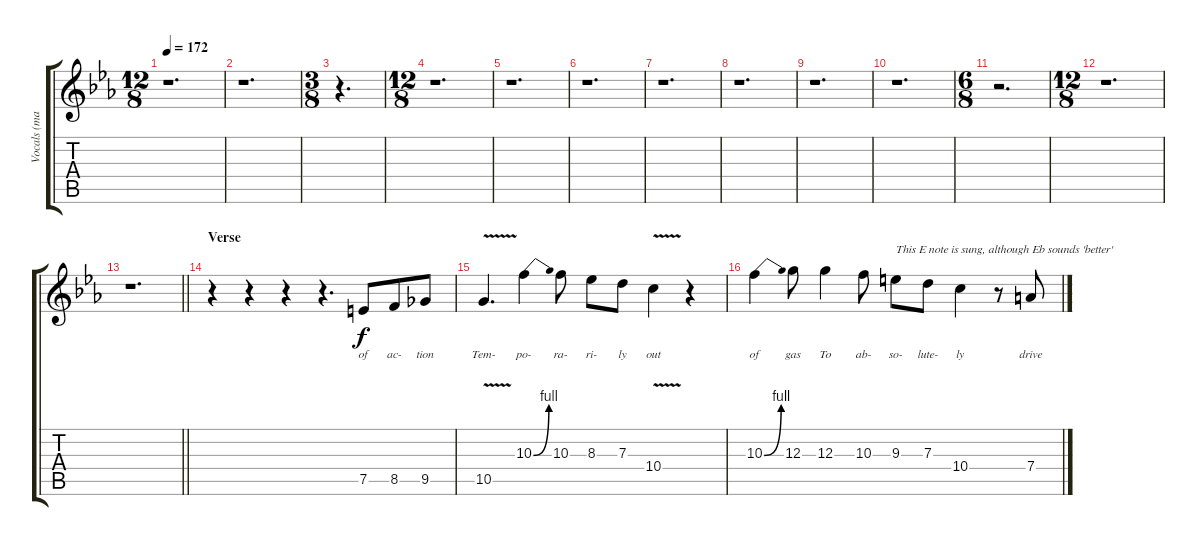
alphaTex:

\track ("Vocals (main)" "Vocals (ma") {instrument electricguitarjazz}
\staff {score tabs}
\tuning (E4 B3 G3 D3 A2 E2) {hide}
\ts (12 8)
\tempo 172
\clef g2
\ks cminor
r.1{d dy f} |
r.1{d} |
\ts (3 8)
r.4{d} |
\ts (12 8)
r.1{d} |
r.1{d} |
r.1{d} |
r.1{d} |
r.1{d} |
r.1{d} |
r.1{d} |
\ts (6 8)
r.2{d} |
\ts (12 8)
r.1{d} |
\barLineRight lightlight
r.1{d} |
\section ("" "Verse")
r.4 r.4 r.4 r.4{d} 7.5.8{lyrics (0 "of") lyrics (1 "") lyrics (2 "") lyrics (3 "") lyrics (4 "")} 8.5.8{lyrics (0 "ac-") lyrics (1 "") lyrics (2 "") lyrics (3 "") lyrics (4 "")} 9.5.8{lyrics (0 "tion") lyrics (1 "") lyrics (2 "") lyrics (3 "") lyrics (4 "")} |
10.5{v}.4{d lyrics (0 "Tem-") lyrics (1 "") lyrics (2 "") lyrics (3 "") lyrics (4 "")} 10.3{be (bend 0 0 60 4)}.4{lyrics (0 "po-") lyrics (1 "") lyrics (2 "") lyrics (3 "") lyrics (4 "")} 10.3.8{lyrics (0 "ra-") lyrics (1 "") lyrics (2 "") lyrics (3 "") lyrics (4 "")} 8.3.8{lyrics (0 "ri-") lyrics (1 "") lyrics (2 "") lyrics (3 "") lyrics (4 "")} 7.3.8{lyrics (0 "ly") lyrics (1 "") lyrics (2 "") lyrics (3 "") lyrics (4 "")} 10.4{v}.4{lyrics (0 "out") lyrics (1 "") lyrics (2 "") lyrics (3 "") lyrics (4 "")} r.4 |
10.3{be (bend 0 0 60 4)}.4{lyrics (0 "of") lyrics (1 "") lyrics (2 "") lyrics (3 "") lyrics (4 "")} 12.3.8{lyrics (0 "gas") lyrics (1 "") lyrics (2 "") lyrics (3 "") lyrics (4 "")} 12.3.4{lyrics (0 "To") lyrics (1 "") lyrics (2 "") lyrics (3 "") lyrics (4 "")} 10.3.8{lyrics (0 "ab-") lyrics (1 "") lyrics (2 "") lyrics (3 "") lyrics (4 "")} 9.3.8{txt "This E note is sung, although Eb sounds 'better'" lyrics (0 "so-") lyrics (1 "") lyrics (2 "") lyrics (3 "") lyrics (4 "")} 7.3.8{lyrics (0 "lute-") lyrics (1 "") lyrics (2 "") lyrics (3 "") lyrics (4 "")} 10.4.4{lyrics (0 "ly") lyrics (1 "") lyrics (2 "") lyrics (3 "") lyrics (4 "")} r.8 7.4.8{lyrics (0 "drive") lyrics (1 "") lyrics (2 "") lyrics (3 "") lyrics (4 "")}
